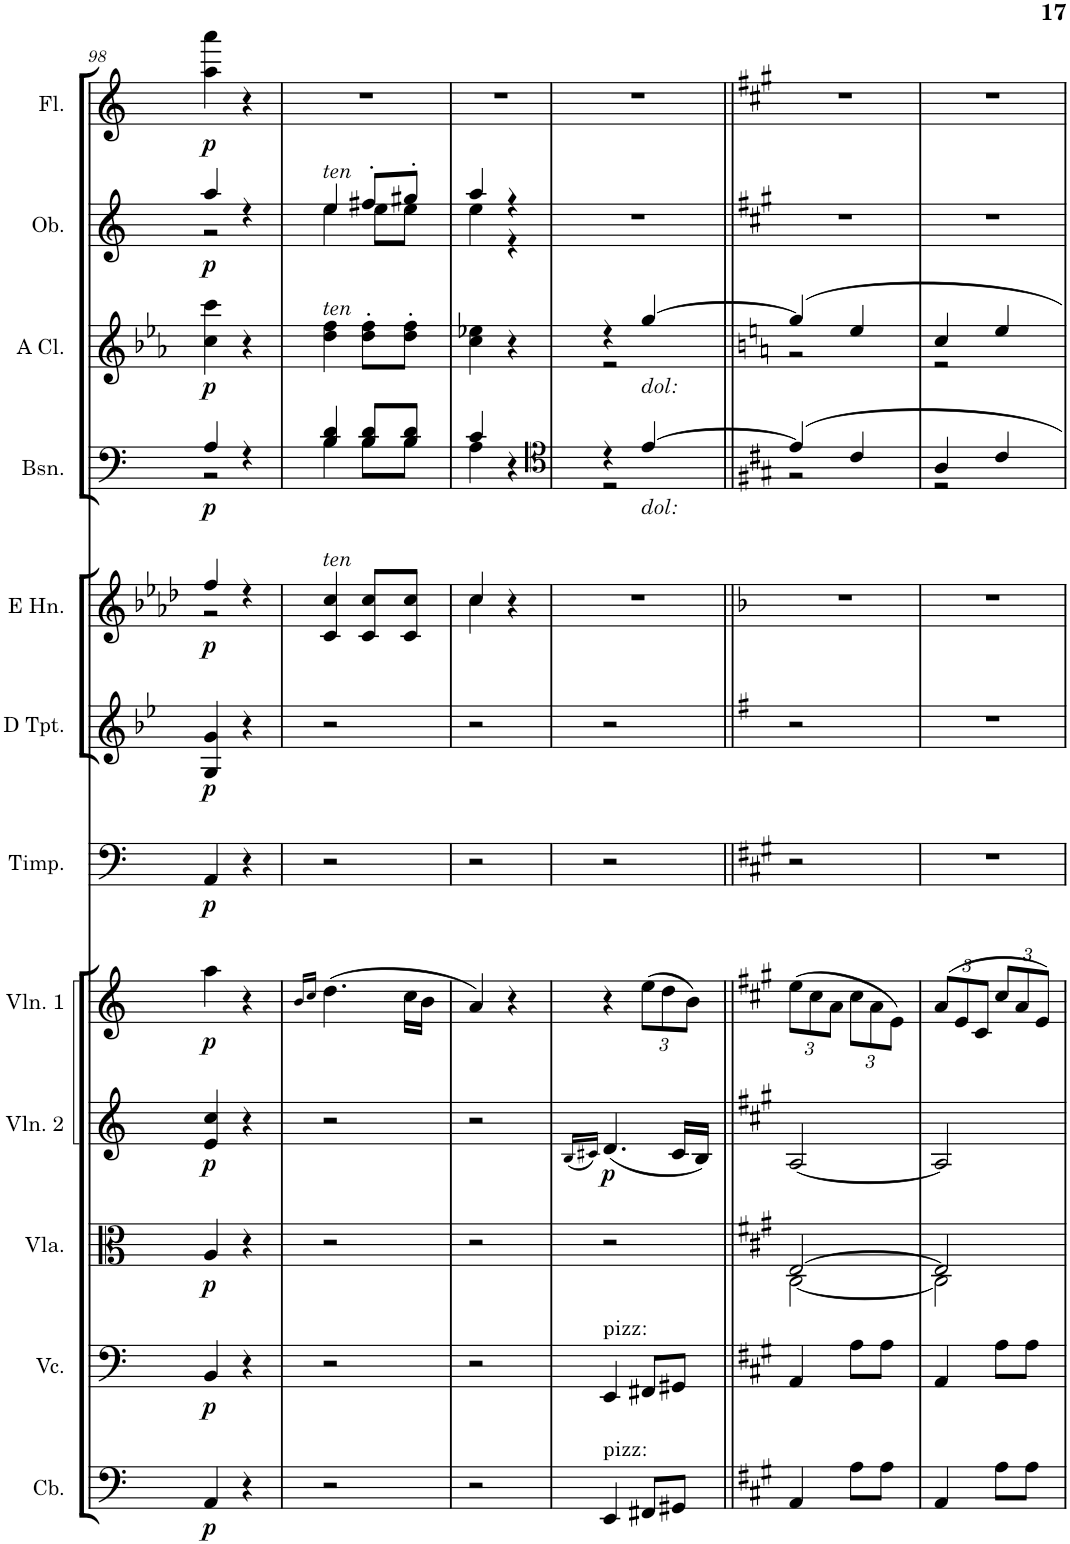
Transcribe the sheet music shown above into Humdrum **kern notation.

**kern	**dynam	**kern	**dynam	**kern	**dynam	**kern	**dynam	**kern	**dynam	**kern	**dynam	**kern	**dynam	**kern	**dynam	**kern	**dynam	**kern	**dynam	**kern	**dynam	**kern	**dynam
*part12	*part12	*part11	*part11	*part10	*part10	*part9	*part9	*part8	*part8	*part7	*part7	*part6	*part6	*part5	*part5	*part4	*part4	*part3	*part3	*part2	*part2	*part1	*part1
*staff12	*staff12	*staff11	*staff11	*staff10	*staff10	*staff9	*staff9	*staff8	*staff8	*staff7	*staff7	*staff6	*staff6	*staff5	*staff5	*staff4	*staff4	*staff3	*staff3	*staff2	*staff2	*staff1	*staff1
*I"Violoncello II et Bassi	*	*I"Violoncello	*	*I"Viole	*	*I"Violin 2	*	*I"Violin 1	*	*I"Timpani	*	*I"Clarini in D	*	*I"Corni in E	*	*I"Fagotti	*	*I"Clarinetti	*	*I"Oboi	*	*I"Flauti	*
*	*	*I'Vc.	*	*	*	*I'Vln. 2	*	*I'Vln. 1	*	*I'Timp.	*	*	*	*	*	*	*	*	*	*I'Ob.	*	*I'Fl.	*
!!LO:PB:g=z
*clefF4	*	*clefF4	*	*clefC3	*	*clefG2	*	*clefG2	*	*clefF4	*	*clefG2	*	*clefG2	*	*clefF4	*	*clefG2	*	*clefG2	*	*clefG2	*
*Trd7c12	*	*	*	*	*	*	*	*	*	*	*	*Trd-1c-2	*	*Trd5c8	*	*	*	*Trd2c3	*	*	*	*	*
*k[]	*	*k[]	*	*k[]	*	*k[]	*	*k[]	*	*k[]	*	*k[b-e-]	*	*k[b-e-a-d-]	*	*k[]	*	*k[b-e-a-]	*	*k[]	*	*k[]	*
*M2/4	*	*M2/4	*	*M2/4	*	*M2/4	*	*M2/4	*	*M2/4	*	*M2/4	*	*M2/4	*	*M2/4	*	*M2/4	*	*M2/4	*	*M2/4	*
=98	=98	=98	=98	=98	=98	=98	=98	=98	=98	=98	=98	=98	=98	=98	=98	=98	=98	=98	=98	=98	=98	=98	=98
*	*	*	*	*	*	*	*	*	*	*	*	*	*	*^	*	*^	*	*	*	*^	*	*	*
!	!LO:DY:b	!	!LO:DY:b	!	!LO:DY:b	!	!LO:DY:b	!	!LO:DY:b	!	!LO:DY:b	!	!LO:DY:b	!	!	!LO:DY:b	!	!	!LO:DY:b	!	!LO:DY:b	!	!	!LO:DY:b	!	!LO:DY:b
4AA/	p	4BB/	p	4A/	p	4e/ 4cc/	p	4aa\	p	4AA/	p	4G/ 4g/	p	4ff/	2r	p	4A/	2r	p	4cc\ 4ccc\	p	4aa/	2r	p	4aa\ 4aaa\	p
4r	.	4r	.	4r	.	4r	.	4r	.	4r	.	4r	.	4r	.	.	4r	.	.	4r	.	4r	.	.	4r	.
*	*	*	*	*	*	*	*	*	*	*	*	*	*	*v	*v	*	*	*	*	*	*	*	*	*	*	*
=99	=99	=99	=99	=99	=99	=99	=99	=99	=99	=99	=99	=99	=99	=99	=99	=99	=99	=99	=99	=99	=99	=99	=99	=99	=99
.	.	.	.	.	.	.	.	16qb/LL	.	.	.	.	.	.	.	.	.	.	.	.	.	.	.	.	.
.	.	.	.	.	.	.	.	16qcc/JJ	.	.	.	.	.	.	.	.	.	.	.	.	.	.	.	.	.
!	!	!	!	!	!	!	!	!	!	!	!	!	!	!	!	!	!	!	!	!	!LO:TX:a:i:t=ten	!	!	!	!
!	!	!	!	!	!	!	!	!	!	!	!	!	!	!	!	!	!	!	!LO:TX:a:i:t=ten	!	!	!	!	!	!
!	!	!	!	!	!	!	!	!	!	!	!	!	!	!LO:TX:a:i:t=ten	!	!	!	!	!	!	!	!	!	!	!
2r	.	2r	.	2r	.	2r	.	(4.dd\	.	2r	.	2r	.	4c/ 4cc/	.	4B/ 4d/	4B\	.	4dd\ 4ff\	.	4ee/	4ee\	.	2r	.
.	.	.	.	.	.	.	.	.	.	.	.	.	.	8c/ 8cc/L	.	8B/ 8d/L	8B\L	.	8dd\' 8ff\'L	.	8ff#X'/L	8ee\L	.	.	.
.	.	.	.	.	.	.	.	16cc\LL	.	.	.	.	.	8c/ 8cc/J	.	8B/ 8d/J	8B\J	.	8dd\' 8ff\'J	.	8gg#X'/J	8ee\J	.	.	.
.	.	.	.	.	.	.	.	16b\JJ	.	.	.	.	.	.	.	.	.	.	.	.	.	.	.	.	.
=100	=100	=100	=100	=100	=100	=100	=100	=100	=100	=100	=100	=100	=100	=100	=100	=100	=100	=100	=100	=100	=100	=100	=100	=100	=100
*	*	*	*	*	*	*	*	*	*	*	*	*	*	*^	*	*	*	*	*	*	*	*	*	*	*
2r	.	2r	.	2r	.	2r	.	4a/)	.	2r	.	2r	.	4cc/	4cc\	.	4A\	4c/	.	4cc\ 4ee-X\	.	4aa/	4ee\	.	2r	.
.	.	.	.	.	.	.	.	4r	.	.	.	.	.	4r	4ryy	.	4r	4ryy	.	4r	.	4r	4r	.	.	.
*	*	*	*	*	*	*	*	*	*	*	*	*	*	*v	*v	*	*	*	*	*	*	*v	*v	*	*	*
=101	=101	=101	=101	=101	=101	=101	=101	=101	=101	=101	=101	=101	=101	=101	=101	=101	=101	=101	=101	=101	=101	=101	=101	=101
.	.	.	.	.	.	(16qB/LL	.	.	.	.	.	.	.	.	.	.	.	.	.	.	.	.	.	.
.	.	.	.	.	.	16qc#X/JJ)	.	.	.	.	.	.	.	.	.	.	.	.	.	.	.	.	.	.
*	*	*	*	*	*	*	*	*	*	*	*	*	*	*	*	*clefC4	*	*	*	*	*	*	*	*
*	*	*	*	*	*	*	*	*	*	*	*	*	*	*	*	*	*	*	*^	*	*	*	*	*
!	!	!LO:TX:a:t=pizz&colon;	!	!	!	!	!	!	!	!	!	!	!	!	!	!	!	!	!	!	!	!	!	!	!
!LO:TX:a:t=pizz&colon;	!	!	!	!	!	!	!	!	!	!	!	!	!	!	!	!	!	!	!	!	!	!	!	!	!
!	!	!	!	!	!	!	!LO:DY:b	!	!	!	!	!	!	!	!	!	!	!	!	!	!	!	!	!	!
4EE/	.	4EE/	.	2r	.	(4.d/	p	4r	.	2r	.	2r	.	2r	.	4r	2r	.	4r	2r	.	2r	.	2r	.
*	*	*	*	*	*	*	*	*Xbrackettup	*	*	*	*	*	*	*	*	*	*	*	*	*	*	*	*	*
!	!	!	!	!	!	!	!	!	!	!	!	!	!	!	!	!	!	!	!LO:TX:b:i:t=dol&colon;	!	!	!	!	!	!
!	!	!	!	!	!	!	!	!	!	!	!	!	!	!	!	!LO:TX:b:i:t=dol&colon;	!	!	!	!	!	!	!	!	!
8FF#X/L	.	8FF#X/L	.	.	.	.	.	(12ee\L	.	.	.	.	.	.	.	[4e/	.	.	[4gg/	.	.	.	.	.	.
.	.	.	.	.	.	.	.	12dd\	.	.	.	.	.	.	.	.	.	.	.	.	.	.	.	.	.
8GG#X/J	.	8GG#X/J	.	.	.	16c#/LL	.	.	.	.	.	.	.	.	.	.	.	.	.	.	.	.	.	.	.
.	.	.	.	.	.	.	.	12b\J)	.	.	.	.	.	.	.	.	.	.	.	.	.	.	.	.	.
.	.	.	.	.	.	16B/JJ)	.	.	.	.	.	.	.	.	.	.	.	.	.	.	.	.	.	.	.
=102||	=102||	=102||	=102||	=102||	=102||	=102||	=102||	=102||	=102||	=102||	=102||	=102||	=102||	=102||	=102||	=102||	=102||	=102||	=102||	=102||	=102||	=102||	=102||	=102||	=102||
*k[f#c#g#]	*	*k[f#c#g#]	*	*k[f#c#g#]	*	*k[f#c#g#]	*	*k[f#c#g#]	*	*k[f#c#g#]	*	*k[f#]	*	*k[b-]	*	*k[f#c#g#]	*	*	*k[]	*	*	*k[f#c#g#]	*	*k[f#c#g#]	*
*	*	*	*	*^	*	*	*	*	*	*	*	*	*	*	*	*	*	*	*	*	*	*	*	*	*
4AA/	.	4AA/	.	[2E/	[2C#\	.	[2A/	.	(12ee\L	.	2r	.	2r	.	2r	.	4e/]	2r	.	4gg/]	2r	.	2r	.	2r	.
.	.	.	.	.	.	.	.	.	12cc#\	.	.	.	.	.	.	.	.	.	.	.	.	.	.	.	.	.
.	.	.	.	.	.	.	.	.	12a\J	.	.	.	.	.	.	.	.	.	.	.	.	.	.	.	.	.
8A\L	.	8A\L	.	.	.	.	.	.	12cc#\L	.	.	.	.	.	.	.	4c#/	.	.	4ee/	.	.	.	.	.	.
.	.	.	.	.	.	.	.	.	12a\	.	.	.	.	.	.	.	.	.	.	.	.	.	.	.	.	.
8A\J	.	8A\J	.	.	.	.	.	.	.	.	.	.	.	.	.	.	.	.	.	.	.	.	.	.	.	.
.	.	.	.	.	.	.	.	.	12e\J)	.	.	.	.	.	.	.	.	.	.	.	.	.	.	.	.	.
=103	=103	=103	=103	=103	=103	=103	=103	=103	=103	=103	=103	=103	=103	=103	=103	=103	=103	=103	=103	=103	=103	=103	=103	=103	=103	=103
4AA/	.	4AA/	.	2E/]	2C#\]	.	2A/]	.	(>12a/L	.	2r	.	2r	.	2r	.	4A/	2r	.	4cc/	2r	.	2r	.	2r	.
.	.	.	.	.	.	.	.	.	12e/	.	.	.	.	.	.	.	.	.	.	.	.	.	.	.	.	.
.	.	.	.	.	.	.	.	.	12c#/J	.	.	.	.	.	.	.	.	.	.	.	.	.	.	.	.	.
8A\L	.	8A\L	.	.	.	.	.	.	12cc#/L	.	.	.	.	.	.	.	4c#/	.	.	4ee/	.	.	.	.	.	.
.	.	.	.	.	.	.	.	.	12a/	.	.	.	.	.	.	.	.	.	.	.	.	.	.	.	.	.
8A\J	.	8A\J	.	.	.	.	.	.	.	.	.	.	.	.	.	.	.	.	.	.	.	.	.	.	.	.
.	.	.	.	.	.	.	.	.	12e/J)	.	.	.	.	.	.	.	.	.	.	.	.	.	.	.	.	.
*	*	*	*	*	*	*	*	*	*	*	*	*	*	*	*	*	*v	*v	*	*	*	*	*	*	*	*
*	*	*	*	*v	*v	*	*	*	*	*	*	*	*	*	*	*	*	*	*v	*v	*	*	*	*	*
=	=	=	=	=	=	=	=	=	=	=	=	=	=	=	=	=	=	=	=	=	=	=	=
*-	*-	*-	*-	*-	*-	*-	*-	*-	*-	*-	*-	*-	*-	*-	*-	*-	*-	*-	*-	*-	*-	*-	*-
